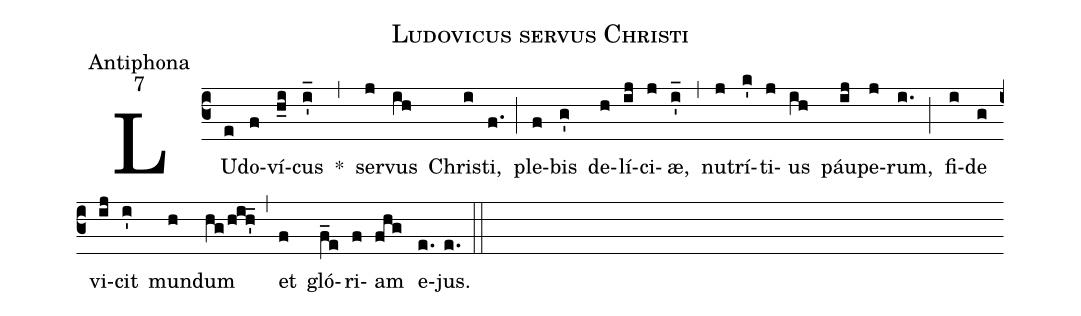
name:Ludovicus servus Christi;
office-part:Antiphona;
mode:7;
%%
(c3)LU(e)do(f)ví(h_i)cus(i'_) *(,) ser(j)vus(ih) Chris(i)ti,(f.) (;) ple(f)bis(g') de(h)lí(ij)ci(j)æ,(i'_) (,) nu(j)trí(k')ti(j)us(ih) páu(ij)pe(j)rum,(i.) (;) fi(i)de(g) vi(ij)cit(i') mun(h)dum(hg/h!i!h'_) (,) et(f) gló(f_e)ri(f)am(fhg) e(e.)jus.(e.) (::)
